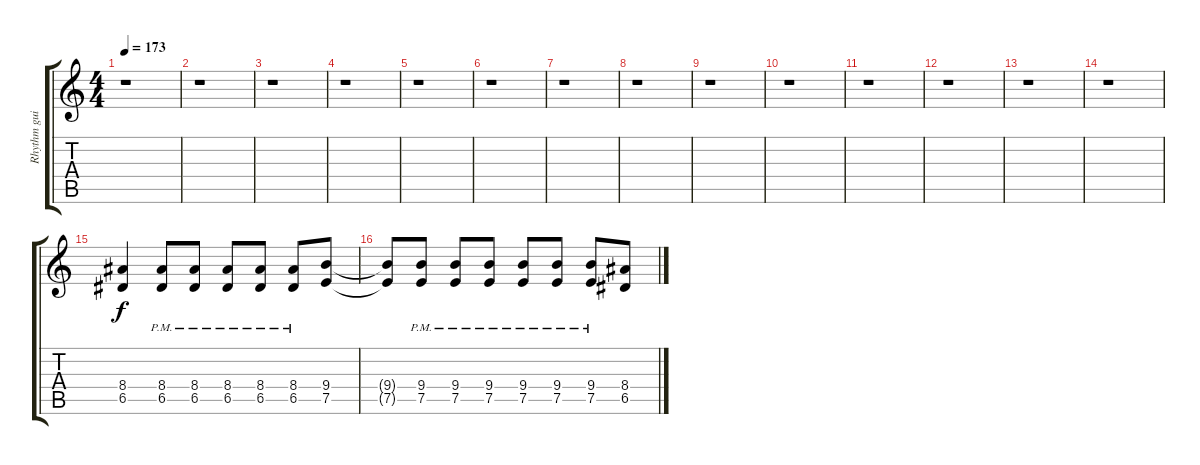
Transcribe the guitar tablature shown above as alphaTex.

\track ("Rhythm guitar" "Rhythm gui") {instrument distortionguitar}
\staff {score tabs}
\tuning (E4 B3 G3 D3 A2 E2) {hide}
\ts (4 4)
\tempo 173
\clef g2
\ks c
r.1{dy f instrument distortionguitar} |
r.1 |
r.1 |
r.1 |
r.1 |
r.1 |
r.1 |
r.1 |
r.1 |
r.1 |
r.1 |
r.1 |
r.1 |
r.1 |
(8.4 6.5).4 (8.4{pm} 6.5{pm}).8 (8.4{pm} 6.5{pm}).8 (8.4{pm} 6.5{pm}).8 (8.4{pm} 6.5{pm}).8 (8.4{pm} 6.5{pm}).8 (9.4 7.5).8 |
(9.4{t} 7.5{t}).8 (9.4{pm} 7.5{pm}).8 (9.4{pm} 7.5{pm}).8 (9.4{pm} 7.5{pm}).8 (9.4{pm} 7.5{pm}).8 (9.4{pm} 7.5{pm}).8 (9.4{pm} 7.5{pm}).8 (8.4 6.5).8
